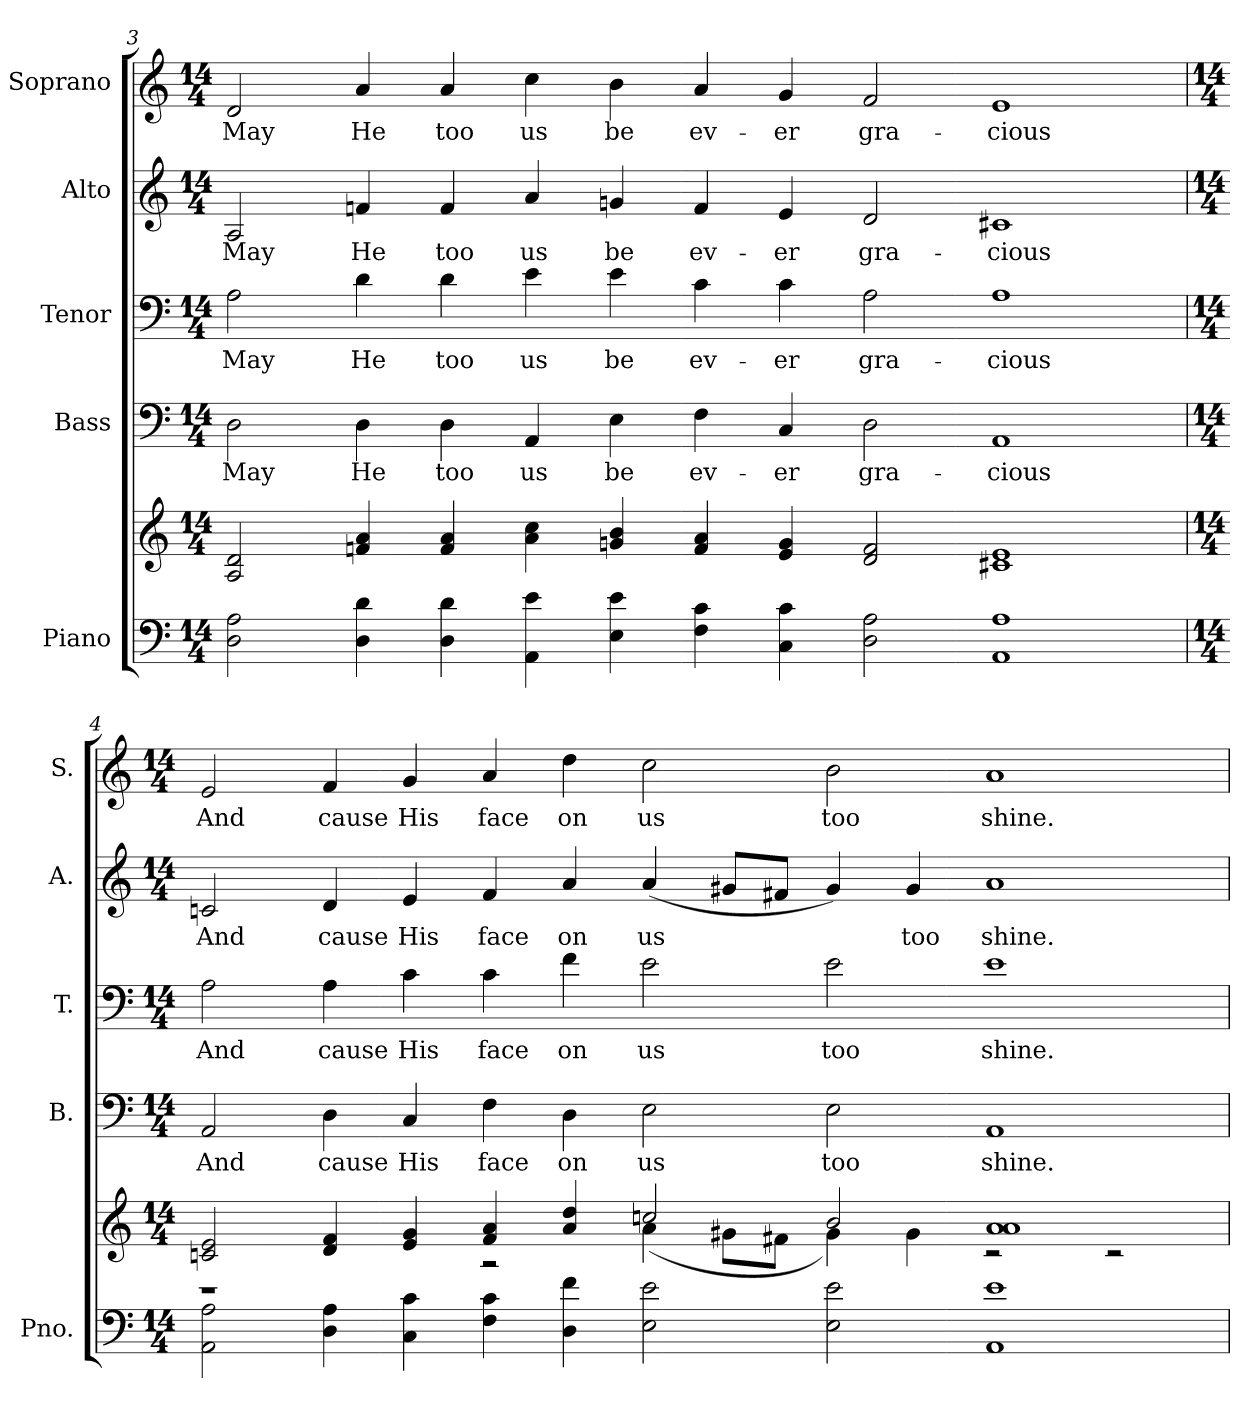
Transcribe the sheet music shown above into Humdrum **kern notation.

**kern	**kern	**kern	**text	**kern	**text	**kern	**text	**kern	**text
*part5	*part5	*part4	*part4	*part3	*part3	*part2	*part2	*part1	*part1
*staff6	*staff5	*staff4	*staff4	*staff3	*staff3	*staff2	*staff2	*staff1	*staff1
*I"Piano	*	*I"Bass	*	*I"Tenor	*	*I"Alto	*	*I"Soprano	*
*I'Pno.	*	*I'B.	*	*I'T.	*	*I'A.	*	*I'S.	*
*clefF4	*clefG2	*clefF4	*	*clefF4	*	*clefG2	*	*clefG2	*
*k[]	*k[]	*k[]	*	*k[]	*	*k[]	*	*k[]	*
*C:	*C:	*C:	*	*C:	*	*C:	*	*C:	*
*M14/4	*M14/4	*M14/4	*	*M14/4	*	*M14/4	*	*M14/4	*
=3	=3	=3	=3	=3	=3	=3	=3	=3	=3
!	!	!	!LO:LY:b:color=#000000	!	!	!	!	!	!
!	!	!	!	!	!LO:LY:b:color=#000000	!	!	!	!
!	!	!	!	!	!	!	!LO:LY:b:color=#000000	!	!
!	!	!	!	!	!	!	!	!	!LO:LY:b:color=#000000
2Di\ 2Ai	2Ai/ 2di	2Di\	May	2Ai\	May	2Ai/	May	2di/	May
!	!	!	!LO:LY:b:color=#000000	!	!	!	!	!	!
!	!	!	!	!	!LO:LY:b:color=#000000	!	!	!	!
!	!	!	!	!	!	!	!LO:LY:b:color=#000000	!	!
!	!	!	!	!	!	!	!	!	!LO:LY:b:color=#000000
4Di\ 4di	4fni/ 4ai	4Di\	He	4di\	He	4fni/	He	4ai/	He
!	!	!	!LO:LY:b:color=#000000	!	!	!	!	!	!
!	!	!	!	!	!LO:LY:b:color=#000000	!	!	!	!
!	!	!	!	!	!	!	!LO:LY:b:color=#000000	!	!
!	!	!	!	!	!	!	!	!	!LO:LY:b:color=#000000
4Di\ 4di	4fi/ 4ai	4Di\	too	4di\	too	4fi/	too	4ai/	too
!	!	!	!LO:LY:b:color=#000000	!	!	!	!	!	!
!	!	!	!	!	!LO:LY:b:color=#000000	!	!	!	!
!	!	!	!	!	!	!	!LO:LY:b:color=#000000	!	!
!	!	!	!	!	!	!	!	!	!LO:LY:b:color=#000000
4AAi\ 4ei	4ai\ 4cci	4AAi/	us	4ei\	us	4ai/	us	4cci\	us
!	!	!	!LO:LY:b:color=#000000	!	!	!	!	!	!
!	!	!	!	!	!LO:LY:b:color=#000000	!	!	!	!
!	!	!	!	!	!	!	!LO:LY:b:color=#000000	!	!
!	!	!	!	!	!	!	!	!	!LO:LY:b:color=#000000
4Ei\ 4ei	4gni/ 4bi	4Ei\	be	4ei\	be	4gni/	be	4bi\	be
!	!	!	!LO:LY:b:color=#000000	!	!	!	!	!	!
!	!	!	!	!	!LO:LY:b:color=#000000	!	!	!	!
!	!	!	!	!	!	!	!LO:LY:b:color=#000000	!	!
!	!	!	!	!	!	!	!	!	!LO:LY:b:color=#000000
4Fi\ 4ci	4fi/ 4ai	4Fi\	ev-	4ci\	ev-	4fi/	ev-	4ai/	ev-
!	!	!	!LO:LY:b:color=#000000	!	!	!	!	!	!
!	!	!	!	!	!LO:LY:b:color=#000000	!	!	!	!
!	!	!	!	!	!	!	!LO:LY:b:color=#000000	!	!
!	!	!	!	!	!	!	!	!	!LO:LY:b:color=#000000
4Ci\ 4ci	4ei/ 4gi	4Ci/	-er	4ci\	-er	4ei/	-er	4gi/	-er
!	!	!	!LO:LY:b:color=#000000	!	!	!	!	!	!
!	!	!	!	!	!LO:LY:b:color=#000000	!	!	!	!
!	!	!	!	!	!	!	!LO:LY:b:color=#000000	!	!
!	!	!	!	!	!	!	!	!	!LO:LY:b:color=#000000
2Di\ 2Ai	2di/ 2fi	2Di\	gra-	2Ai\	gra-	2di/	gra-	2fi/	gra-
!	!	!	!LO:LY:b:color=#000000	!	!	!	!	!	!
!	!	!	!	!	!LO:LY:b:color=#000000	!	!	!	!
!	!	!	!	!	!	!	!LO:LY:b:color=#000000	!	!
!	!	!	!	!	!	!	!	!	!LO:LY:b:color=#000000
1AAi 1Ai	1c#Xi 1ei	1AAi	-cious	1Ai	-cious	1c#Xi	-cious	1ei	-cious
=4	=4	=4	=4	=4	=4	=4	=4	=4	=4
*M14/4	*M14/4	*M14/4	*	*M14/4	*	*M14/4	*	*M14/4	*
*	*^	*	*	*	*	*	*	*	*
!	!	!	!	!LO:LY:b:color=#000000	!	!	!	!	!	!
!	!	!	!	!	!	!LO:LY:b:color=#000000	!	!	!	!
!	!	!	!	!	!	!	!	!LO:LY:b:color=#000000	!	!
!	!	!	!	!	!	!	!	!	!	!LO:LY:b:color=#000000
2AAi\ 2Ai	2cni/ 2ei	1r	2AAi/	And	2Ai\	And	2cni/	And	2ei/	And
!	!	!	!	!LO:LY:b:color=#000000	!	!	!	!	!	!
!	!	!	!	!	!	!LO:LY:b:color=#000000	!	!	!	!
!	!	!	!	!	!	!	!	!LO:LY:b:color=#000000	!	!
!	!	!	!	!	!	!	!	!	!	!LO:LY:b:color=#000000
4Di\ 4Ai	4di/ 4fi	.	4Di\	cause	4Ai\	cause	4di/	cause	4fi/	cause
!	!	!	!	!LO:LY:b:color=#000000	!	!	!	!	!	!
!	!	!	!	!	!	!LO:LY:b:color=#000000	!	!	!	!
!	!	!	!	!	!	!	!	!LO:LY:b:color=#000000	!	!
!	!	!	!	!	!	!	!	!	!	!LO:LY:b:color=#000000
4Ci\ 4ci	4ei/ 4gi	.	4Ci/	His	4ci\	His	4ei/	His	4gi/	His
!	!	!	!	!LO:LY:b:color=#000000	!	!	!	!	!	!
!	!	!	!	!	!	!LO:LY:b:color=#000000	!	!	!	!
!	!	!	!	!	!	!	!	!LO:LY:b:color=#000000	!	!
!	!	!	!	!	!	!	!	!	!	!LO:LY:b:color=#000000
4Fi\ 4ci	4fi/ 4ai	2r	4Fi\	face	4ci\	face	4fi/	face	4ai/	face
!	!	!	!	!LO:LY:b:color=#000000	!	!	!	!	!	!
!	!	!	!	!	!	!LO:LY:b:color=#000000	!	!	!	!
!	!	!	!	!	!	!	!	!LO:LY:b:color=#000000	!	!
!	!	!	!	!	!	!	!	!	!	!LO:LY:b:color=#000000
4Di\ 4fi	4ai/ 4ddi	.	4Di\	on	4fi\	on	4ai/	on	4ddi\	on
!	!	!	!	!LO:LY:b:color=#000000	!	!	!	!	!	!
!	!	!	!	!	!	!LO:LY:b:color=#000000	!	!	!	!
!	!	!	!	!	!	!	!	!LO:LY:b:color=#000000	!	!
!	!	!	!	!	!	!	!	!	!	!LO:LY:b:color=#000000
2Ei\ 2ei	2ccni/	(4ai\	2Ei\	us	2ei\	us	(4ai/	us	2cci\	us
.	.	8g#Xi\L	.	.	.	.	8g#Xi/L	.	.	.
.	.	8f#Xi\J	.	.	.	.	8f#Xi/J	.	.	.
!	!	!	!	!LO:LY:b:color=#000000	!	!	!	!	!	!
!	!	!	!	!	!	!LO:LY:b:color=#000000	!	!	!	!
!	!	!	!	!	!	!	!	!	!	!LO:LY:b:color=#000000
2Ei\ 2ei	2bi/	4g#i\)	2Ei\	too	2ei\	too	4g#i/)	.	2bi\	too
!	!	!	!	!	!	!	!	!LO:LY:b:color=#000000	!	!
.	.	4g#i\	.	.	.	.	4g#i/	too	.	.
!	!	!	!	!LO:LY:b:color=#000000	!	!	!	!	!	!
!	!	!	!	!	!	!LO:LY:b:color=#000000	!	!	!	!
!	!	!	!	!	!	!	!	!LO:LY:b:color=#000000	!	!
!	!	!	!	!	!	!	!	!	!	!LO:LY:b:color=#000000
1AAi 1ei	1ai 1ai	2r	1AAi	shine.	1ei	shine.	1ai	shine.	1ai	shine.
.	.	2r	.	.	.	.	.	.	.	.
*	*v	*v	*	*	*	*	*	*	*	*
=	=	=	=	=	=	=	=	=	=
*-	*-	*-	*-	*-	*-	*-	*-	*-	*-
